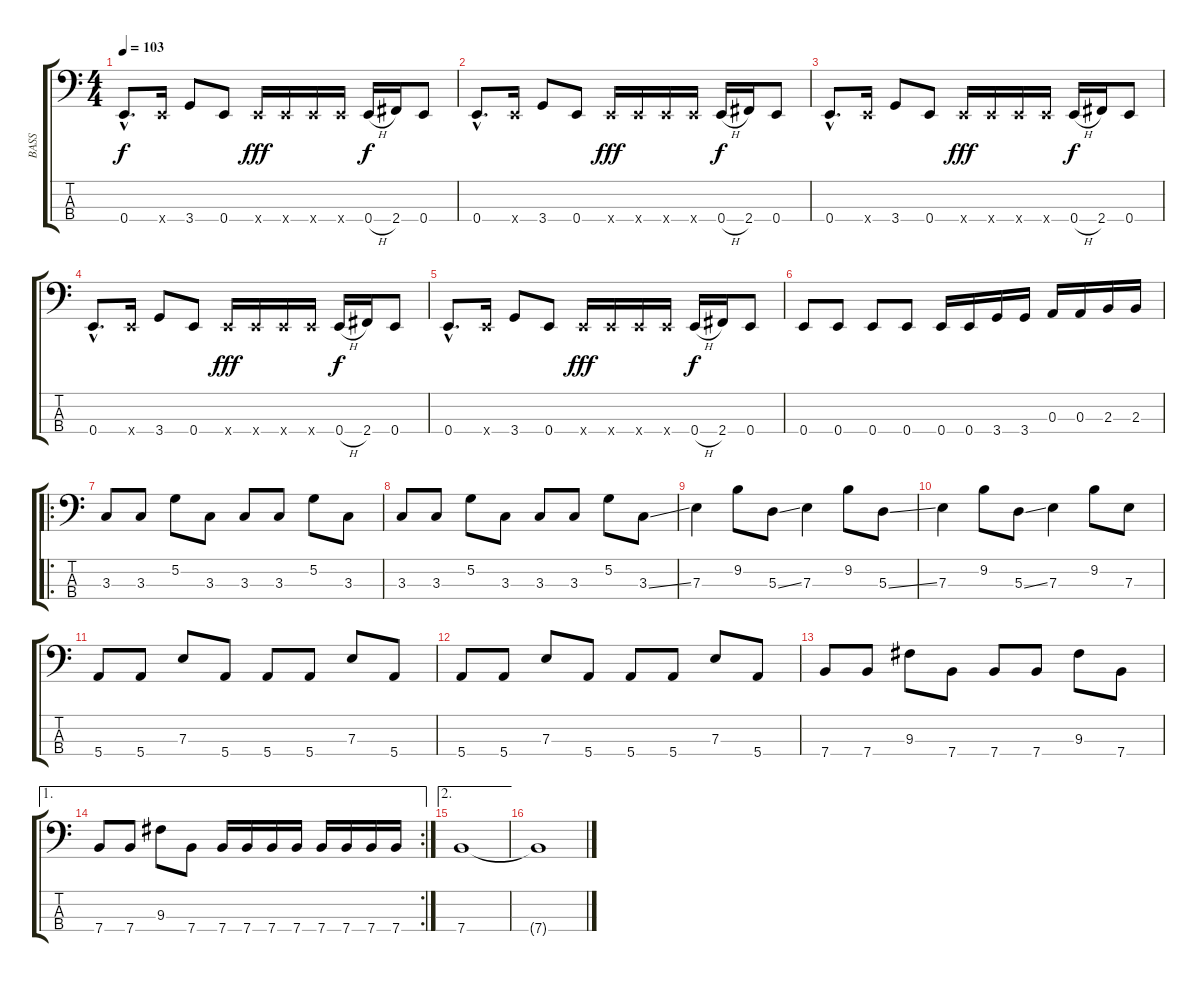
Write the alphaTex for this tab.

\track ("BASS" "BASS") {instrument electricbassfinger}
\staff {score tabs}
\tuning (G2 D2 A1 E1) {hide}
\ts (4 4)
\tempo 103
\clef f4
\ks c
0.4{hac}.8{d dy f} 0.4{x}.16 3.4.8 0.4.8 0.4{x}.16{dy fff} 0.4{x}.16 0.4{x}.16 0.4{x}.16 0.4{h}.16{dy f} 2.4.16 0.4.8 |
0.4{hac}.8{d} 0.4{x}.16 3.4.8 0.4.8 0.4{x}.16{dy fff} 0.4{x}.16 0.4{x}.16 0.4{x}.16 0.4{h}.16{dy f} 2.4.16 0.4.8 |
0.4{hac}.8{d} 0.4{x}.16 3.4.8 0.4.8 0.4{x}.16{dy fff} 0.4{x}.16 0.4{x}.16 0.4{x}.16 0.4{h}.16{dy f} 2.4.16 0.4.8 |
0.4{hac}.8{d} 0.4{x}.16 3.4.8 0.4.8 0.4{x}.16{dy fff} 0.4{x}.16 0.4{x}.16 0.4{x}.16 0.4{h}.16{dy f} 2.4.16 0.4.8 |
0.4{hac}.8{d} 0.4{x}.16 3.4.8 0.4.8 0.4{x}.16{dy fff} 0.4{x}.16 0.4{x}.16 0.4{x}.16 0.4{h}.16{dy f} 2.4.16 0.4.8 |
0.4.8 0.4.8 0.4.8 0.4.8 0.4.16 0.4.16 3.4.16 3.4.16 0.3.16 0.3.16 2.3.16 2.3.16 |
\ro
3.3.8 3.3.8 5.2.8 3.3.8 3.3.8 3.3.8 5.2.8 3.3.8 |
3.3.8 3.3.8 5.2.8 3.3.8 3.3.8 3.3.8 5.2.8 3.3{ss}.8 |
7.3.4 9.2.8 5.3{ss}.8 7.3.4 9.2.8 5.3{ss}.8 |
7.3.4 9.2.8 5.3{ss}.8 7.3.4 9.2.8 7.3.8 |
5.4.8 5.4.8 7.3.8 5.4.8 5.4.8 5.4.8 7.3.8 5.4.8 |
5.4.8 5.4.8 7.3.8 5.4.8 5.4.8 5.4.8 7.3.8 5.4.8 |
7.4.8 7.4.8 9.3.8 7.4.8 7.4.8 7.4.8 9.3.8 7.4.8 |
\ae 1
\rc 2
7.4.8 7.4.8 9.3.8 7.4.8 7.4.16 7.4.16 7.4.16 7.4.16 7.4.16 7.4.16 7.4.16 7.4.16 |
\ae 2
7.4.1 |
7.4{t}.1
